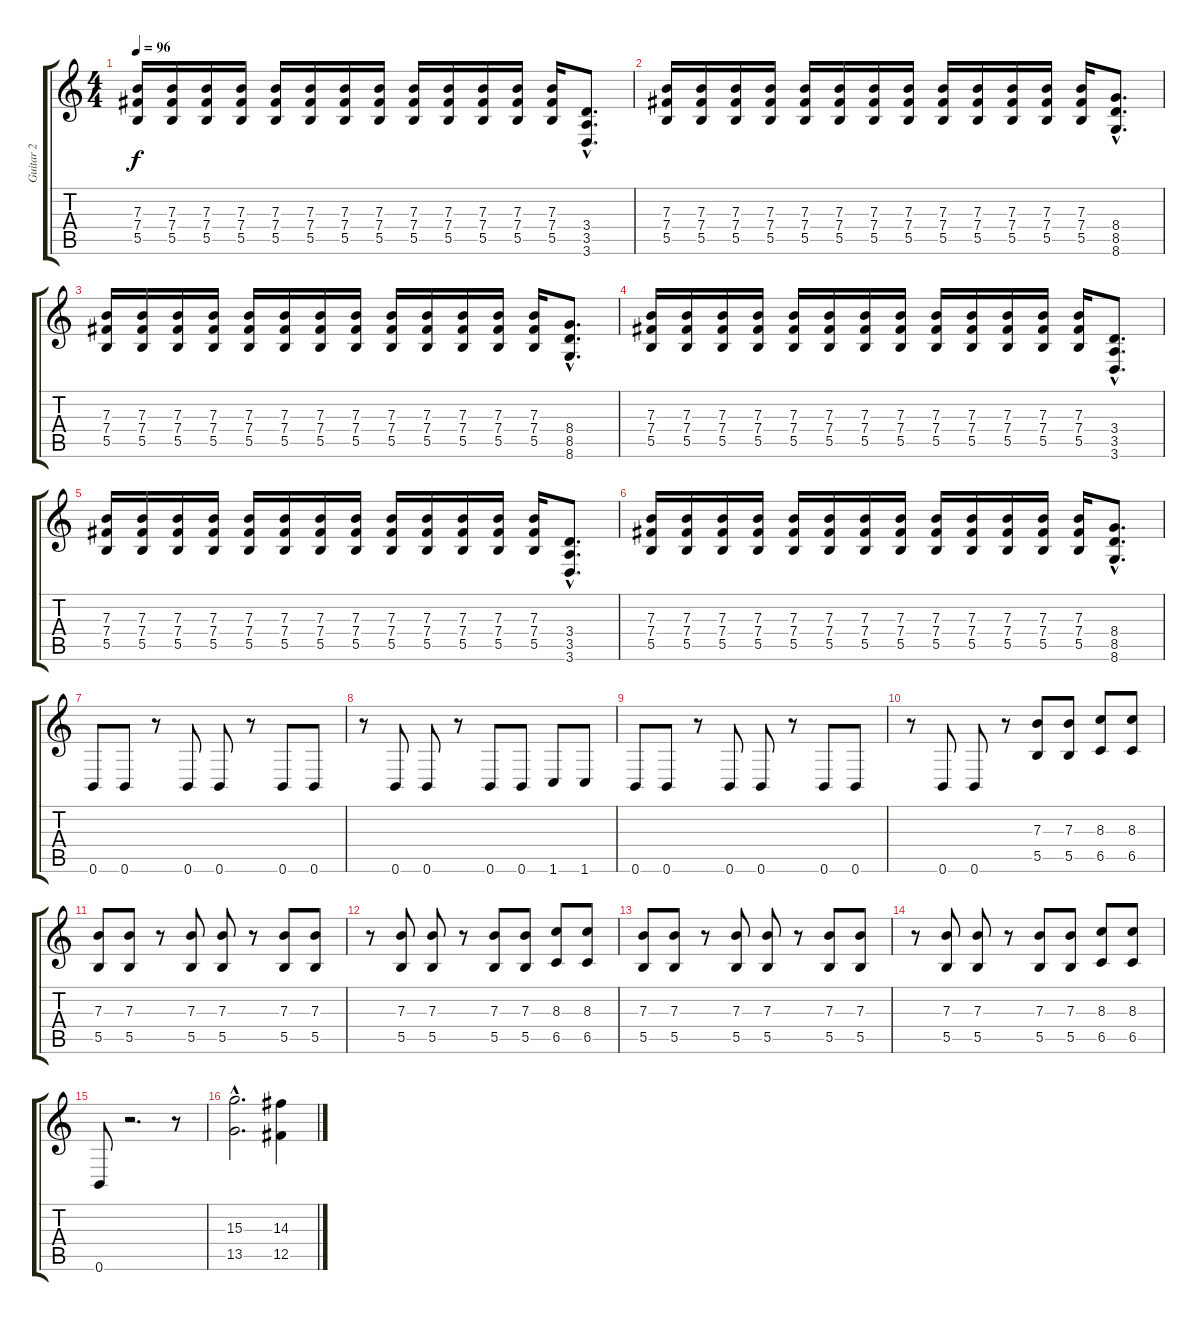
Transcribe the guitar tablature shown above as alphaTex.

\track ("Guitar 2" "Guitar 2") {instrument distortionguitar}
\staff {score tabs}
\tuning (Db4 Ab3 E3 B2 Gb2 B1) {hide}
\ts (4 4)
\tempo 96
\clef g2
\ks c
(7.3 7.4 5.5).16{dy f} (7.3 7.4 5.5).16 (7.3 7.4 5.5).16 (7.3 7.4 5.5).16 (7.3 7.4 5.5).16 (7.3 7.4 5.5).16 (7.3 7.4 5.5).16 (7.3 7.4 5.5).16 (7.3 7.4 5.5).16 (7.3 7.4 5.5).16 (7.3 7.4 5.5).16 (7.3 7.4 5.5).16 (7.3 7.4 5.5).16 (3.4{hac} 3.5{hac} 3.6{hac}).8{d} |
(7.3 7.4 5.5).16 (7.3 7.4 5.5).16 (7.3 7.4 5.5).16 (7.3 7.4 5.5).16 (7.3 7.4 5.5).16 (7.3 7.4 5.5).16 (7.3 7.4 5.5).16 (7.3 7.4 5.5).16 (7.3 7.4 5.5).16 (7.3 7.4 5.5).16 (7.3 7.4 5.5).16 (7.3 7.4 5.5).16 (7.3 7.4 5.5).16 (8.4{hac} 8.5{hac} 8.6{hac}).8{d} |
(7.3 7.4 5.5).16 (7.3 7.4 5.5).16 (7.3 7.4 5.5).16 (7.3 7.4 5.5).16 (7.3 7.4 5.5).16 (7.3 7.4 5.5).16 (7.3 7.4 5.5).16 (7.3 7.4 5.5).16 (7.3 7.4 5.5).16 (7.3 7.4 5.5).16 (7.3 7.4 5.5).16 (7.3 7.4 5.5).16 (7.3 7.4 5.5).16 (8.4{hac} 8.5{hac} 8.6{hac}).8{d} |
(7.3 7.4 5.5).16 (7.3 7.4 5.5).16 (7.3 7.4 5.5).16 (7.3 7.4 5.5).16 (7.3 7.4 5.5).16 (7.3 7.4 5.5).16 (7.3 7.4 5.5).16 (7.3 7.4 5.5).16 (7.3 7.4 5.5).16 (7.3 7.4 5.5).16 (7.3 7.4 5.5).16 (7.3 7.4 5.5).16 (7.3 7.4 5.5).16 (3.4{hac} 3.5{hac} 3.6{hac}).8{d} |
(7.3 7.4 5.5).16 (7.3 7.4 5.5).16 (7.3 7.4 5.5).16 (7.3 7.4 5.5).16 (7.3 7.4 5.5).16 (7.3 7.4 5.5).16 (7.3 7.4 5.5).16 (7.3 7.4 5.5).16 (7.3 7.4 5.5).16 (7.3 7.4 5.5).16 (7.3 7.4 5.5).16 (7.3 7.4 5.5).16 (7.3 7.4 5.5).16 (3.4{hac} 3.5{hac} 3.6{hac}).8{d} |
(7.3 7.4 5.5).16 (7.3 7.4 5.5).16 (7.3 7.4 5.5).16 (7.3 7.4 5.5).16 (7.3 7.4 5.5).16 (7.3 7.4 5.5).16 (7.3 7.4 5.5).16 (7.3 7.4 5.5).16 (7.3 7.4 5.5).16 (7.3 7.4 5.5).16 (7.3 7.4 5.5).16 (7.3 7.4 5.5).16 (7.3 7.4 5.5).16 (8.4{hac} 8.5{hac} 8.6{hac}).8{d} |
0.6.8 0.6.8 r.8 0.6.8 0.6.8 r.8 0.6.8 0.6.8 |
r.8 0.6.8 0.6.8 r.8 0.6.8 0.6.8 1.6.8 1.6.8 |
0.6.8 0.6.8 r.8 0.6.8 0.6.8 r.8 0.6.8 0.6.8 |
r.8 0.6.8 0.6.8 r.8 (7.3 5.5).8 (7.3 5.5).8 (8.3 6.5).8 (8.3 6.5).8 |
(7.3 5.5).8 (7.3 5.5).8 r.8 (7.3 5.5).8 (7.3 5.5).8 r.8 (7.3 5.5).8 (7.3 5.5).8 |
r.8 (7.3 5.5).8 (7.3 5.5).8 r.8 (7.3 5.5).8 (7.3 5.5).8 (8.3 6.5).8 (8.3 6.5).8 |
(7.3 5.5).8 (7.3 5.5).8 r.8 (7.3 5.5).8 (7.3 5.5).8 r.8 (7.3 5.5).8 (7.3 5.5).8 |
r.8 (7.3 5.5).8 (7.3 5.5).8 r.8 (7.3 5.5).8 (7.3 5.5).8 (8.3 6.5).8 (8.3 6.5).8 |
0.6.8 r.2{d} r.8 |
(15.3{hac} 13.5{hac}).2{d} (14.3{ss} 12.5).4
